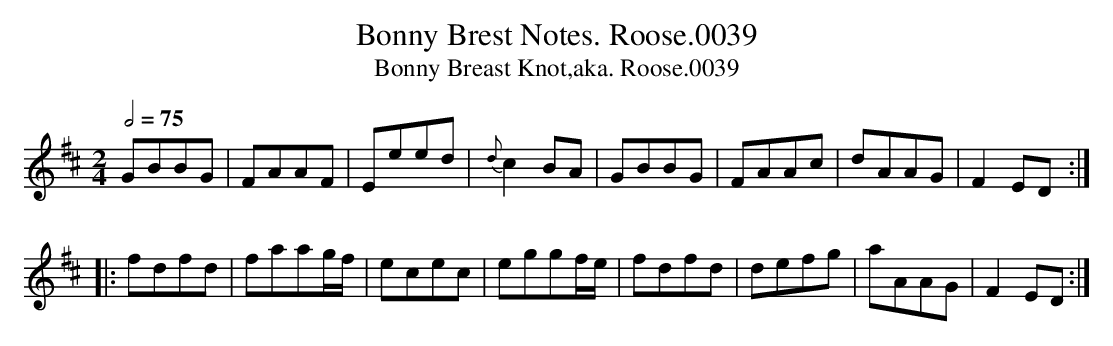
X:1
T:Bonny Brest Notes. Roose.0039
T:Bonny Breast Knot,aka. Roose.0039
M:2/4
L:1/8
Q:2/4=75
K:D
GBBG | FAAF | Eeed | {d}c2 BA |\\
GBBG | FAAc | dAAG | F2ED :|
|: fdfd | faag/f/ | ecec | eggf/e/ |\\
fdfd | defg | aAAG | F2ED :|
